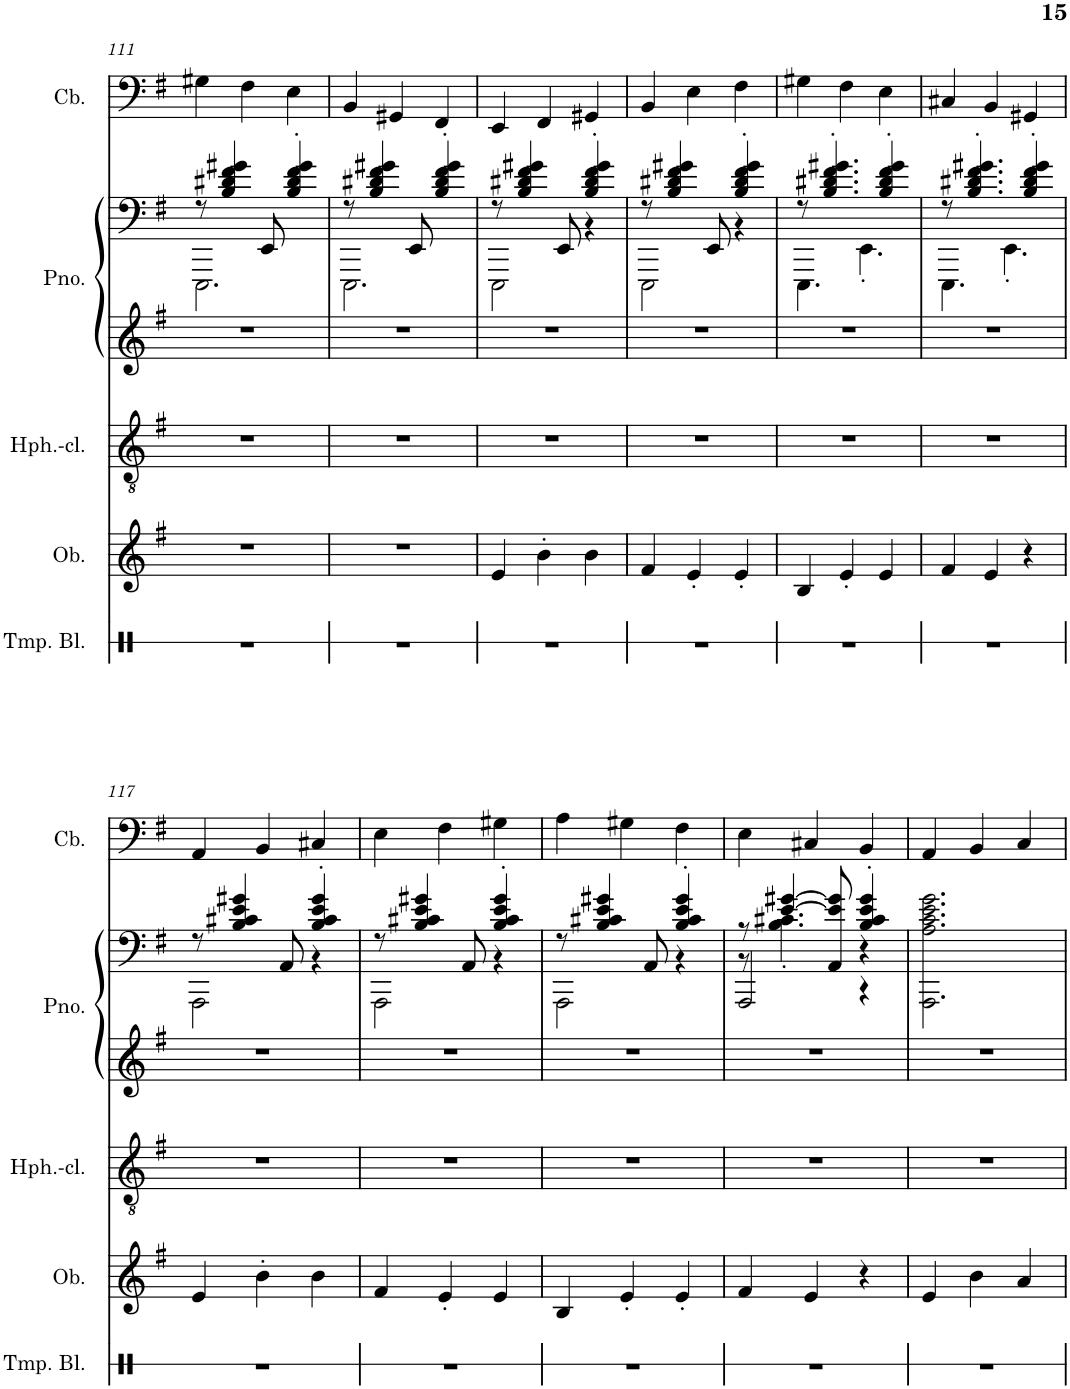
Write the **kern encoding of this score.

**kern	**kern	**kern	**kern	**kern	**kern
*part5	*part4	*part3	*part2	*part2	*part1
*staff6	*staff5	*staff4	*staff3	*staff2	*staff1
*I"Temple Blocks, count	*I"Oboe, melody	*I"Heckelphone-clarinet, brass section	*I"Piano, comp piano	*	*I"Contrabass, bass
*I'Tmp. Bl.	*I'Ob.	*I'Hph.-cl.	*I'Pno.	*	*I'Cb.
!!LO:PB:g=z
*clefX	*clefG2	*clefGv2	*clefG2	*clefG2	*clefF4
*	*	*	*	*	*Trd7c12
*k[]	*k[f#]	*k[f#]	*k[f#]	*k[f#]	*k[f#]
*M3/4	*M3/4	*M3/4	*M3/4	*M3/4	*M3/4
=111	=111	=111	=111	=111	=111
*	*	*	*	*^	*
2.r	2.r	2.r	2.r	8r	2.EEE\	4G#X\
.	.	.	.	4B/ 4d#X/ 4f#/ 4g#X/	.	.
.	.	.	.	.	.	4F#\
.	.	.	.	8EE/	.	.
.	.	.	.	4B/' 4d#/' 4f#/' 4g#/'	.	4E\
=112	=112	=112	=112	=112	=112	=112
2.r	2.r	2.r	2.r	8r	2.EEE\	4BB/
.	.	.	.	4B/ 4d#X/ 4f#/ 4g#X/	.	.
.	.	.	.	.	.	4GG#X/
.	.	.	.	8EE/	.	.
.	.	.	.	4B/' 4d#/' 4f#/' 4g#/'	.	4FF#/
=113	=113	=113	=113	=113	=113	=113
2.r	4e/	2.r	2.r	8r	2EEE\	4EE/
.	.	.	.	4B/ 4d#X/ 4f#/ 4g#X/	.	.
.	4b'\	.	.	.	.	4FF#/
.	.	.	.	8EE/	.	.
.	4b\	.	.	4B/' 4d#/' 4f#/' 4g#/'	4r	4GG#X/
=114	=114	=114	=114	=114	=114	=114
2.r	4f#/	2.r	2.r	8r	2EEE\	4BB/
.	.	.	.	4B/ 4d#X/ 4f#/ 4g#X/	.	.
.	4e'/	.	.	.	.	4E\
.	.	.	.	8EE/	.	.
.	4e'/	.	.	4B/' 4d#/' 4f#/' 4g#/'	4r	4F#\
=115	=115	=115	=115	=115	=115	=115
2.r	4B/	2.r	2.r	8r	4.EEE\	4G#X\
.	.	.	.	4.B/' 4.d#X/' 4.f#/' 4.g#X/'	.	.
.	4e'/	.	.	.	.	4F#\
.	.	.	.	.	4.EE'\	.
.	4e/	.	.	4B/' 4d#/' 4f#/' 4g#/'	.	4E\
=116	=116	=116	=116	=116	=116	=116
2.r	4f#/	2.r	2.r	8r	4.EEE\	4C#X/
.	.	.	.	4.B/' 4.d#X/' 4.f#/' 4.g#X/'	.	.
.	4e/	.	.	.	.	4BB/
.	.	.	.	.	4.EE'\	.
.	4r	.	.	4B/' 4d#/' 4f#/' 4g#/'	.	4GG#X/
!!LO:LB:g=z
=117	=117	=117	=117	=117	=117	=117
2.r	4e/	2.r	2.r	8r	2AAA\	4AA/
.	.	.	.	4B/ 4c#X/ 4e/ 4g#X/	.	.
.	4b'\	.	.	.	.	4BB/
.	.	.	.	8AA/	.	.
.	4b\	.	.	4B/' 4c#/' 4e/' 4g#/'	4r	4C#X/
=118	=118	=118	=118	=118	=118	=118
2.r	4f#/	2.r	2.r	8r	2AAA\	4E\
.	.	.	.	4B/ 4c#X/ 4e/ 4g#X/	.	.
.	4e'/	.	.	.	.	4F#\
.	.	.	.	8AA/	.	.
.	4e/	.	.	4B/' 4c#/' 4e/' 4g#/'	4r	4G#X\
=119	=119	=119	=119	=119	=119	=119
2.r	4B/	2.r	2.r	8r	2AAA\	4A\
.	.	.	.	4B/ 4c#X/ 4e/ 4g#X/	.	.
.	4e'/	.	.	.	.	4G#X\
.	.	.	.	8AA/	.	.
.	4e'/	.	.	4B/' 4c#/' 4e/' 4g#/'	4r	4F#\
=120	=120	=120	=120	=120	=120	=120
*	*	*	*	*	*^	*
2.r	4f#/	2.r	2.r	8r	8r	2AAA/	4E\
.	.	.	.	[4e/ [4g#X/	4.B\' 4.c#X\'	.	.
.	4e/	.	.	.	.	.	4C#X/
.	.	.	.	8AA/ 8e/] 8g#/]	.	.	.
.	4r	.	.	4B/' 4c#/' 4e/' 4g#/'	4r	4r	4BB/
*	*	*	*	*v	*v	*v	*
=121	=121	=121	=121	=121	=121
2.r	4e/	2.r	2.r	2.AAA\ 2.A\ 2.c\ 2.e\ 2.g\	4AA/
.	4b\	.	.	.	4BB/
.	4a/	.	.	.	4C/
=	=	=	=	=	=
*-	*-	*-	*-	*-	*-
